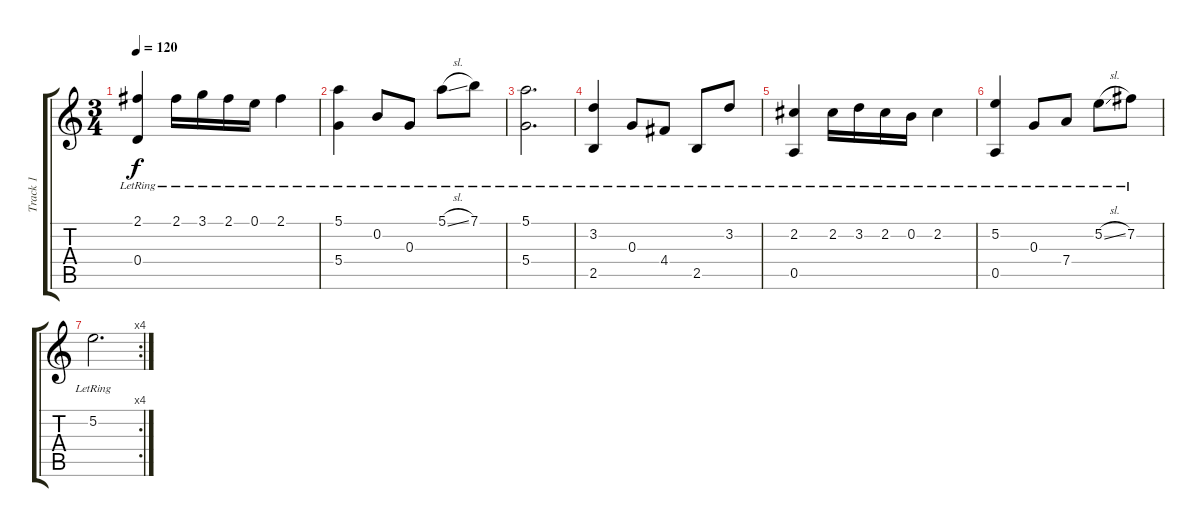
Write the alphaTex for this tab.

\track ("Track 1" "Track 1") {instrument acousticguitarsteel}
\staff {score tabs}
\tuning (E4 B3 G3 D3 A2 E2) {hide}
\ts (3 4)
\tempo 120
\clef g2
\ks c
(2.1{lr} 0.4{lr}).4{dy f} 2.1{lr}.16 3.1{lr}.16 2.1{lr}.16 0.1{lr}.16 2.1{lr}.4 |
(5.1{lr} 5.4{lr}).4 0.2{lr}.8 0.3{lr}.8 5.1{sl lr}.8 7.1{lr}.8 |
(5.1{lr} 5.4{lr}).2{d} |
(3.2{lr} 2.5{lr}).4 0.3{lr}.8 4.4{lr}.8 2.5{lr}.8 3.2{lr}.8 |
(2.2{lr} 0.5{lr}).4 2.2{lr}.16 3.2{lr}.16 2.2{lr}.16 0.2{lr}.16 2.2{lr}.4 |
(5.2{lr} 0.5{lr}).4 0.3{lr}.8 7.4{lr}.8 5.2{sl lr}.8 7.2{lr}.8 |
\rc 4
5.2{lr}.2{d}
